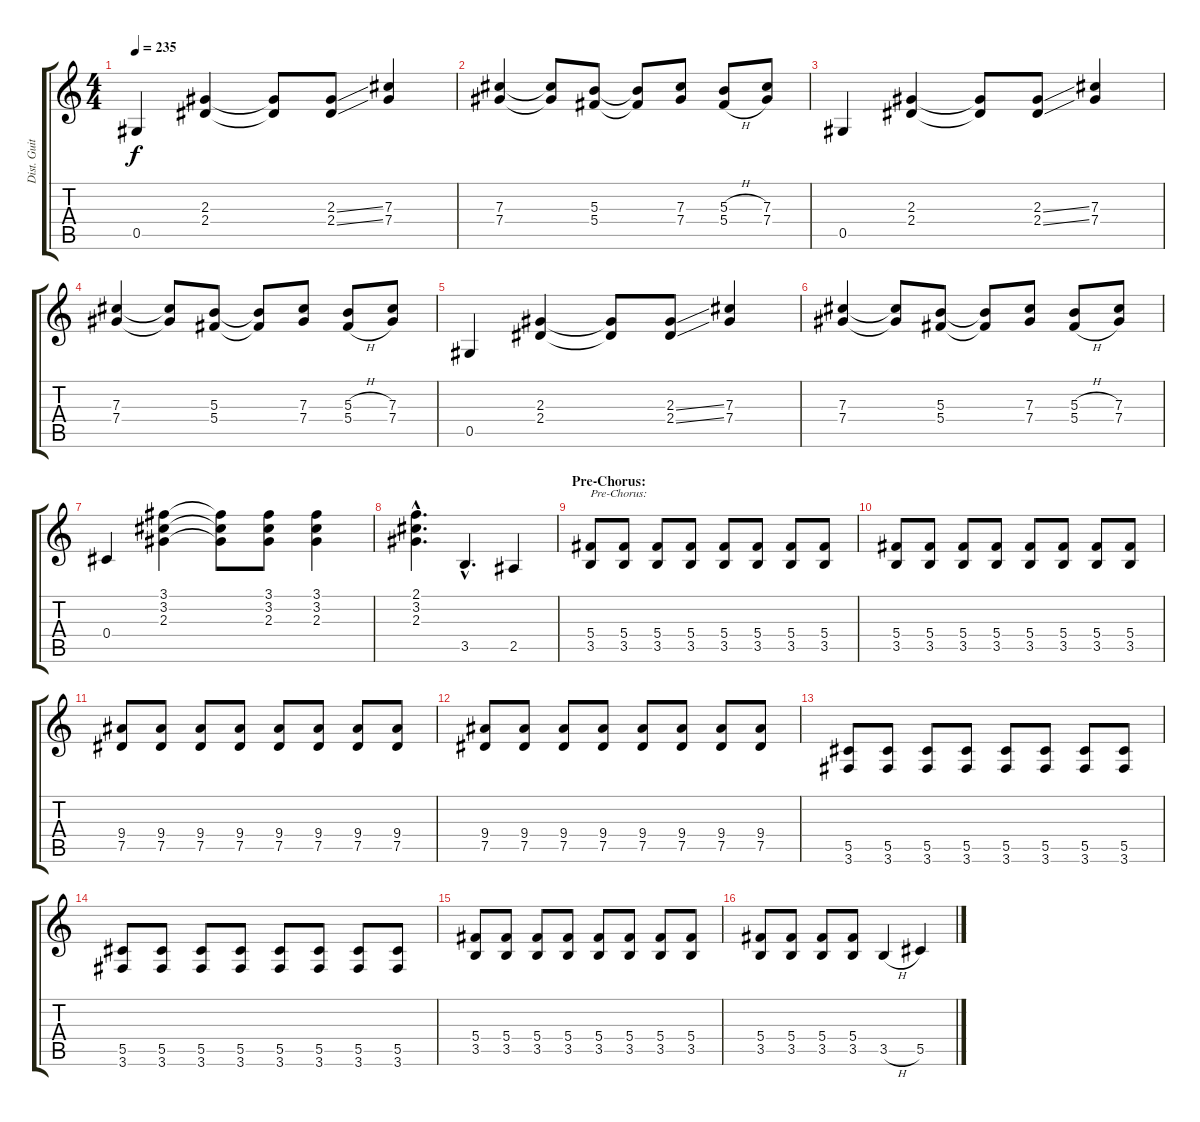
\track ("Dist. Guitar 1" "Dist. Guit") {instrument overdrivenguitar}
\staff {score tabs}
\tuning (Eb4 Bb3 Gb3 Db3 Ab2 Eb2) {hide}
\ts (4 4)
\tempo 235
\clef g2
\ks c
0.5.4{dy f} (2.3 2.4).4 (2.3{t} 2.4{t}).8 (2.3{ss} 2.4{ss}).8 (7.3 7.4).4 |
(7.3 7.4).4 (7.3{t} 7.4{t}).8 (5.3 5.4).8 (5.3{t} 5.4{t}).8 (7.3 7.4).8 (5.3{h} 5.4{h}).8 (7.3 7.4).8 |
0.5.4 (2.3 2.4).4 (2.3{t} 2.4{t}).8 (2.3{ss} 2.4{ss}).8 (7.3 7.4).4 |
(7.3 7.4).4 (7.3{t} 7.4{t}).8 (5.3 5.4).8 (5.3{t} 5.4{t}).8 (7.3 7.4).8 (5.3{h} 5.4{h}).8 (7.3 7.4).8 |
0.5.4 (2.3 2.4).4 (2.3{t} 2.4{t}).8 (2.3{ss} 2.4{ss}).8 (7.3 7.4).4 |
(7.3 7.4).4 (7.3{t} 7.4{t}).8 (5.3 5.4).8 (5.3{t} 5.4{t}).8 (7.3 7.4).8 (5.3{h} 5.4{h}).8 (7.3 7.4).8 |
0.4.4 (3.1 3.2 2.3).4 (3.1{t} 3.2{t} 2.3{t}).8 (3.1 3.2 2.3).8 (3.1 3.2 2.3).4 |
(2.1{hac} 3.2{hac} 2.3{hac}).4{d} 3.5{hac}.4{d} 2.5.4 |
\section ("" "Pre-Chorus:")
(5.4 3.5).8{txt "Pre-Chorus:"} (5.4 3.5).8 (5.4 3.5).8 (5.4 3.5).8 (5.4 3.5).8 (5.4 3.5).8 (5.4 3.5).8 (5.4 3.5).8 |
(5.4 3.5).8 (5.4 3.5).8 (5.4 3.5).8 (5.4 3.5).8 (5.4 3.5).8 (5.4 3.5).8 (5.4 3.5).8 (5.4 3.5).8 |
(9.4 7.5).8 (9.4 7.5).8 (9.4 7.5).8 (9.4 7.5).8 (9.4 7.5).8 (9.4 7.5).8 (9.4 7.5).8 (9.4 7.5).8 |
(9.4 7.5).8 (9.4 7.5).8 (9.4 7.5).8 (9.4 7.5).8 (9.4 7.5).8 (9.4 7.5).8 (9.4 7.5).8 (9.4 7.5).8 |
(5.5 3.6).8 (5.5 3.6).8 (5.5 3.6).8 (5.5 3.6).8 (5.5 3.6).8 (5.5 3.6).8 (5.5 3.6).8 (5.5 3.6).8 |
(5.5 3.6).8 (5.5 3.6).8 (5.5 3.6).8 (5.5 3.6).8 (5.5 3.6).8 (5.5 3.6).8 (5.5 3.6).8 (5.5 3.6).8 |
(5.4 3.5).8 (5.4 3.5).8 (5.4 3.5).8 (5.4 3.5).8 (5.4 3.5).8 (5.4 3.5).8 (5.4 3.5).8 (5.4 3.5).8 |
(5.4 3.5).8 (5.4 3.5).8 (5.4 3.5).8 (5.4 3.5).8 3.5{h}.4 5.5.4
